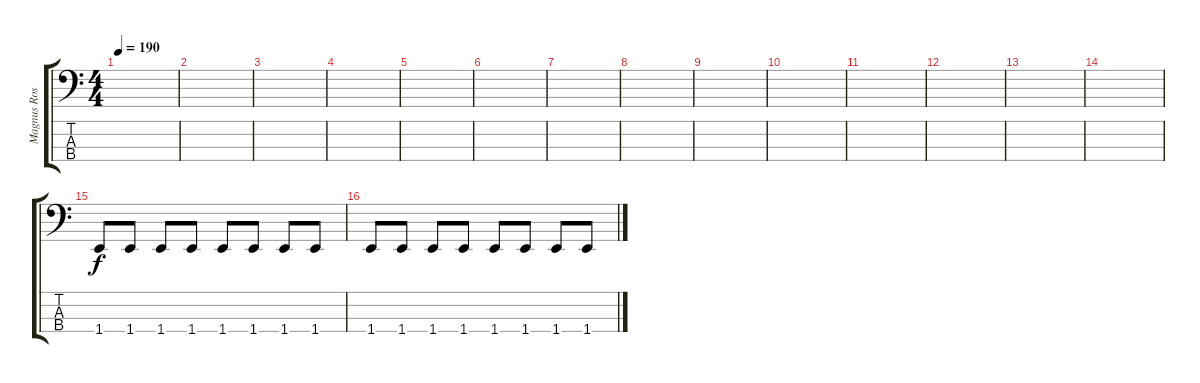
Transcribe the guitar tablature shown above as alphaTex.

\track ("Magnus Rosén Bass" "Magnus Ros") {instrument electricbassfinger}
\staff {score tabs}
\tuning (Gb2 Db2 Ab1 Eb1) {hide}
\ts (4 4)
\tempo 190
\clef f4
\ks c
|
|
|
|
|
|
|
|
|
|
|
|
|
|
1.4.8 1.4.8 1.4.8 1.4.8 1.4.8 1.4.8 1.4.8 1.4.8 |
1.4.8 1.4.8 1.4.8 1.4.8 1.4.8 1.4.8 1.4.8 1.4.8
